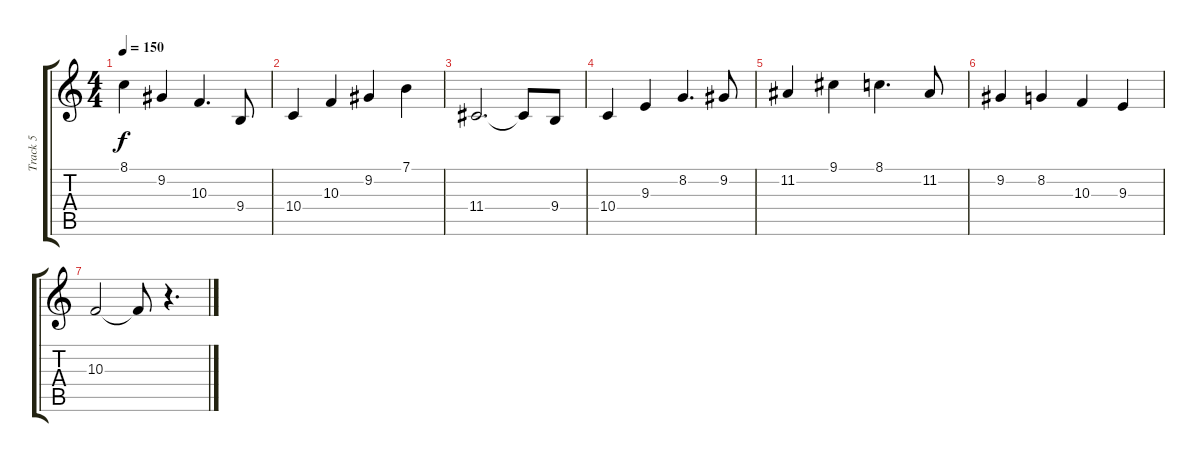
\track ("Track 5" "Track 5") {instrument frenchhorn}
\staff {score tabs}
\tuning (E4 B3 G3 D3 A2 E2) {hide}
\ts (4 4)
\tempo 150
\clef g2
\ks c
8.1.4{dy f} 9.2.4 10.3.4{d} 9.4.8 |
10.4.4 10.3.4 9.2.4 7.1.4 |
11.4.2{d} 11.4{t}.8 9.4.8 |
10.4.4 9.3.4 8.2.4{d} 9.2.8 |
11.2.4 9.1.4 8.1.4{d} 11.2.8 |
9.2.4 8.2.4 10.3.4 9.3.4 |
10.3.2 10.3{t}.8 r.4{d}
